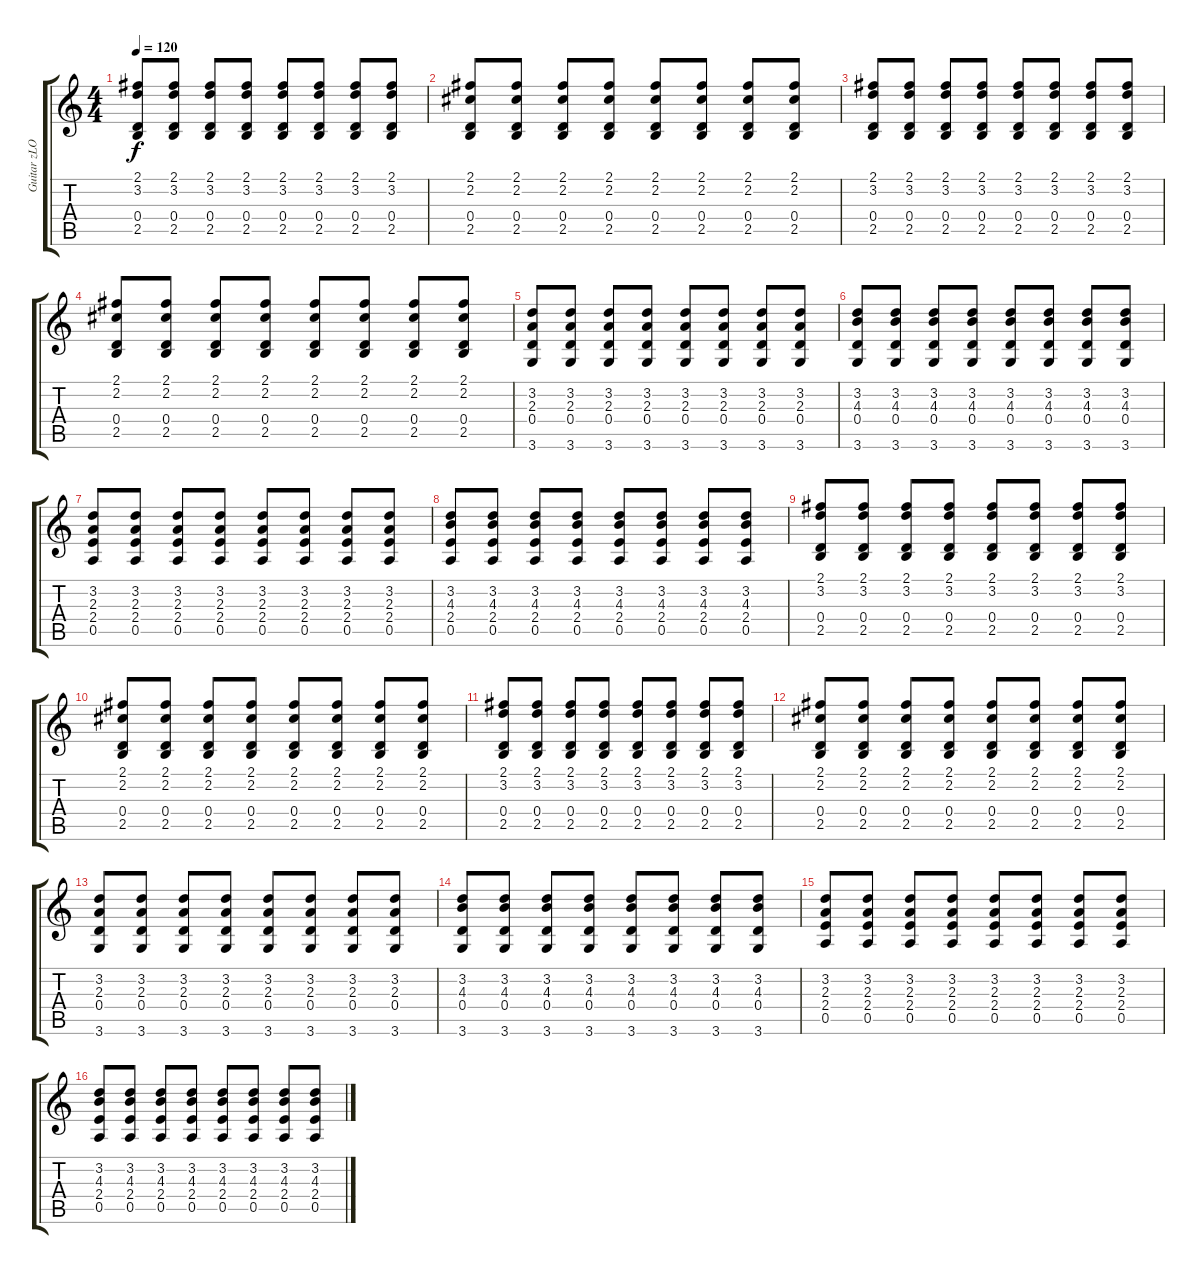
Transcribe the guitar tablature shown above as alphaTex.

\track ("Guitar zLOB" "Guitar zLO") {instrument acousticguitarsteel}
\staff {score tabs}
\tuning (E4 B3 G3 D3 A2 E2) {hide}
\ts (4 4)
\tempo 120
\clef g2
\ks c
(2.1 3.2 0.4 2.5).8{dy f} (2.1 3.2 0.4 2.5).8 (2.1 3.2 0.4 2.5).8 (2.1 3.2 0.4 2.5).8 (2.1 3.2 0.4 2.5).8 (2.1 3.2 0.4 2.5).8 (2.1 3.2 0.4 2.5).8 (2.1 3.2 0.4 2.5).8 |
(2.1 2.2 0.4 2.5).8 (2.1 2.2 0.4 2.5).8 (2.1 2.2 0.4 2.5).8 (2.1 2.2 0.4 2.5).8 (2.1 2.2 0.4 2.5).8 (2.1 2.2 0.4 2.5).8 (2.1 2.2 0.4 2.5).8 (2.1 2.2 0.4 2.5).8 |
(2.1 3.2 0.4 2.5).8 (2.1 3.2 0.4 2.5).8 (2.1 3.2 0.4 2.5).8 (2.1 3.2 0.4 2.5).8 (2.1 3.2 0.4 2.5).8 (2.1 3.2 0.4 2.5).8 (2.1 3.2 0.4 2.5).8 (2.1 3.2 0.4 2.5).8 |
(2.1 2.2 0.4 2.5).8 (2.1 2.2 0.4 2.5).8 (2.1 2.2 0.4 2.5).8 (2.1 2.2 0.4 2.5).8 (2.1 2.2 0.4 2.5).8 (2.1 2.2 0.4 2.5).8 (2.1 2.2 0.4 2.5).8 (2.1 2.2 0.4 2.5).8 |
(3.2 2.3 0.4 3.6).8 (3.2 2.3 0.4 3.6).8 (3.2 2.3 0.4 3.6).8 (3.2 2.3 0.4 3.6).8 (3.2 2.3 0.4 3.6).8 (3.2 2.3 0.4 3.6).8 (3.2 2.3 0.4 3.6).8 (3.2 2.3 0.4 3.6).8 |
(3.2 4.3 0.4 3.6).8 (3.2 4.3 0.4 3.6).8 (3.2 4.3 0.4 3.6).8 (3.2 4.3 0.4 3.6).8 (3.2 4.3 0.4 3.6).8 (3.2 4.3 0.4 3.6).8 (3.2 4.3 0.4 3.6).8 (3.2 4.3 0.4 3.6).8 |
(3.2 2.3 2.4 0.5).8 (3.2 2.3 2.4 0.5).8 (3.2 2.3 2.4 0.5).8 (3.2 2.3 2.4 0.5).8 (3.2 2.3 2.4 0.5).8 (3.2 2.3 2.4 0.5).8 (3.2 2.3 2.4 0.5).8 (3.2 2.3 2.4 0.5).8 |
(3.2 4.3 2.4 0.5).8 (3.2 4.3 2.4 0.5).8 (3.2 4.3 2.4 0.5).8 (3.2 4.3 2.4 0.5).8 (3.2 4.3 2.4 0.5).8 (3.2 4.3 2.4 0.5).8 (3.2 4.3 2.4 0.5).8 (3.2 4.3 2.4 0.5).8 |
(2.1 3.2 0.4 2.5).8 (2.1 3.2 0.4 2.5).8 (2.1 3.2 0.4 2.5).8 (2.1 3.2 0.4 2.5).8 (2.1 3.2 0.4 2.5).8 (2.1 3.2 0.4 2.5).8 (2.1 3.2 0.4 2.5).8 (2.1 3.2 0.4 2.5).8 |
(2.1 2.2 0.4 2.5).8 (2.1 2.2 0.4 2.5).8 (2.1 2.2 0.4 2.5).8 (2.1 2.2 0.4 2.5).8 (2.1 2.2 0.4 2.5).8 (2.1 2.2 0.4 2.5).8 (2.1 2.2 0.4 2.5).8 (2.1 2.2 0.4 2.5).8 |
(2.1 3.2 0.4 2.5).8 (2.1 3.2 0.4 2.5).8 (2.1 3.2 0.4 2.5).8 (2.1 3.2 0.4 2.5).8 (2.1 3.2 0.4 2.5).8 (2.1 3.2 0.4 2.5).8 (2.1 3.2 0.4 2.5).8 (2.1 3.2 0.4 2.5).8 |
(2.1 2.2 0.4 2.5).8 (2.1 2.2 0.4 2.5).8 (2.1 2.2 0.4 2.5).8 (2.1 2.2 0.4 2.5).8 (2.1 2.2 0.4 2.5).8 (2.1 2.2 0.4 2.5).8 (2.1 2.2 0.4 2.5).8 (2.1 2.2 0.4 2.5).8 |
(3.2 2.3 0.4 3.6).8 (3.2 2.3 0.4 3.6).8 (3.2 2.3 0.4 3.6).8 (3.2 2.3 0.4 3.6).8 (3.2 2.3 0.4 3.6).8 (3.2 2.3 0.4 3.6).8 (3.2 2.3 0.4 3.6).8 (3.2 2.3 0.4 3.6).8 |
(3.2 4.3 0.4 3.6).8 (3.2 4.3 0.4 3.6).8 (3.2 4.3 0.4 3.6).8 (3.2 4.3 0.4 3.6).8 (3.2 4.3 0.4 3.6).8 (3.2 4.3 0.4 3.6).8 (3.2 4.3 0.4 3.6).8 (3.2 4.3 0.4 3.6).8 |
(3.2 2.3 2.4 0.5).8 (3.2 2.3 2.4 0.5).8 (3.2 2.3 2.4 0.5).8 (3.2 2.3 2.4 0.5).8 (3.2 2.3 2.4 0.5).8 (3.2 2.3 2.4 0.5).8 (3.2 2.3 2.4 0.5).8 (3.2 2.3 2.4 0.5).8 |
(3.2 4.3 2.4 0.5).8 (3.2 4.3 2.4 0.5).8 (3.2 4.3 2.4 0.5).8 (3.2 4.3 2.4 0.5).8 (3.2 4.3 2.4 0.5).8 (3.2 4.3 2.4 0.5).8 (3.2 4.3 2.4 0.5).8 (3.2 4.3 2.4 0.5).8
